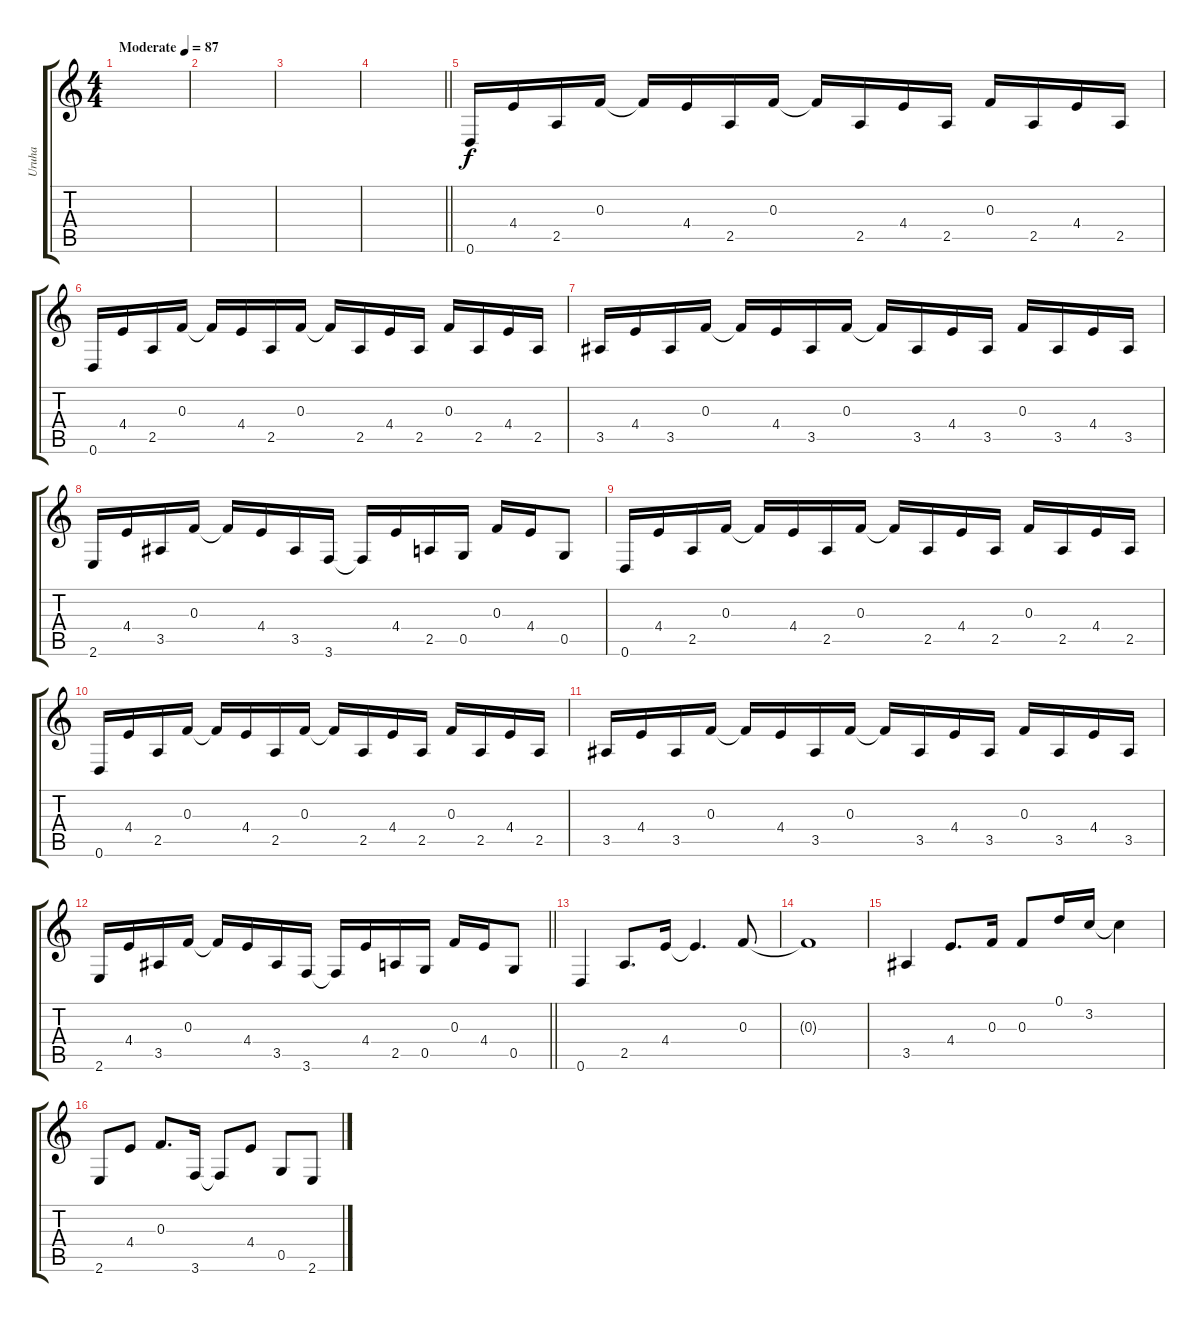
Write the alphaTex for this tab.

\track ("Uruha" "Uruha") {instrument acousticguitarsteel}
\staff {score tabs}
\tuning (D4 A3 F3 C3 G2 D2) {hide}
\ts (4 4)
\tempo (87 "Moderate")
\clef g2
\ks c
|
|
|
\barLineRight lightlight
|
0.6.16 4.4.16 2.5.16 0.3.16 0.3{t}.16 4.4.16 2.5.16 0.3.16 0.3{t}.16 2.5.16 4.4.16 2.5.16 0.3.16 2.5.16 4.4.16 2.5.16 |
0.6.16 4.4.16 2.5.16 0.3.16 0.3{t}.16 4.4.16 2.5.16 0.3.16 0.3{t}.16 2.5.16 4.4.16 2.5.16 0.3.16 2.5.16 4.4.16 2.5.16 |
3.5.16 4.4.16 3.5.16 0.3.16 0.3{t}.16 4.4.16 3.5.16 0.3.16 0.3{t}.16 3.5.16 4.4.16 3.5.16 0.3.16 3.5.16 4.4.16 3.5.16 |
2.6.16 4.4.16 3.5.16 0.3.16 0.3{t}.16 4.4.16 3.5.16 3.6.16 3.6{t}.16 4.4.16 2.5.16 0.5.16 0.3.16 4.4.16 0.5.8 |
0.6.16 4.4.16 2.5.16 0.3.16 0.3{t}.16 4.4.16 2.5.16 0.3.16 0.3{t}.16 2.5.16 4.4.16 2.5.16 0.3.16 2.5.16 4.4.16 2.5.16 |
0.6.16 4.4.16 2.5.16 0.3.16 0.3{t}.16 4.4.16 2.5.16 0.3.16 0.3{t}.16 2.5.16 4.4.16 2.5.16 0.3.16 2.5.16 4.4.16 2.5.16 |
3.5.16 4.4.16 3.5.16 0.3.16 0.3{t}.16 4.4.16 3.5.16 0.3.16 0.3{t}.16 3.5.16 4.4.16 3.5.16 0.3.16 3.5.16 4.4.16 3.5.16 |
\barLineRight lightlight
2.6.16 4.4.16 3.5.16 0.3.16 0.3{t}.16 4.4.16 3.5.16 3.6.16 3.6{t}.16 4.4.16 2.5.16 0.5.16 0.3.16 4.4.16 0.5.8 |
0.6.4 2.5.8{d} 4.4.16 4.4{t}.4{d} 0.3.8 |
0.3{t}.1 |
3.5.4 4.4.8{d} 0.3.16 0.3.8 0.1.16 3.2.16 3.2{t}.4 |
2.6.8 4.4.8 0.3.8{d} 3.6.16 3.6{t}.8 4.4.8 0.5.8 2.6.8
